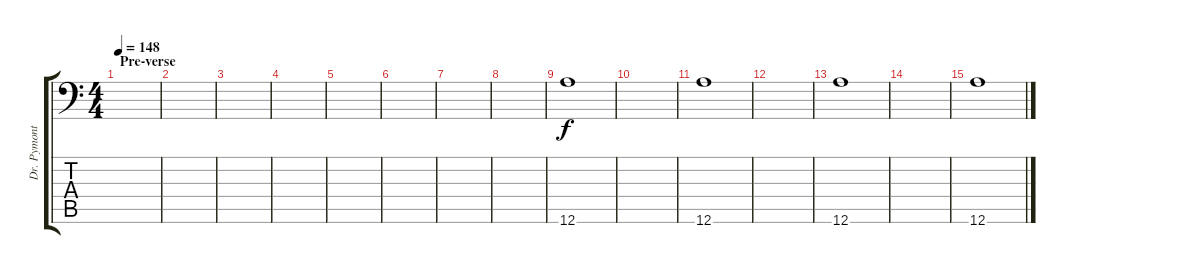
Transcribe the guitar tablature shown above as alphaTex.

\track ("Dr. Pymonte" "Dr. Pymont") {instrument contrabass}
\staff {score tabs}
\tuning (B3 Gb3 D3 A2 E2 A1) {hide}
\ts (4 4)
\section ("" "Pre-verse")
\tempo 148
\clef f4
\ks c
|
|
|
|
|
|
|
|
12.6.1{volume 13 instrument melodictom} |
|
12.6.1 |
|
12.6.1 |
|
12.6.1
